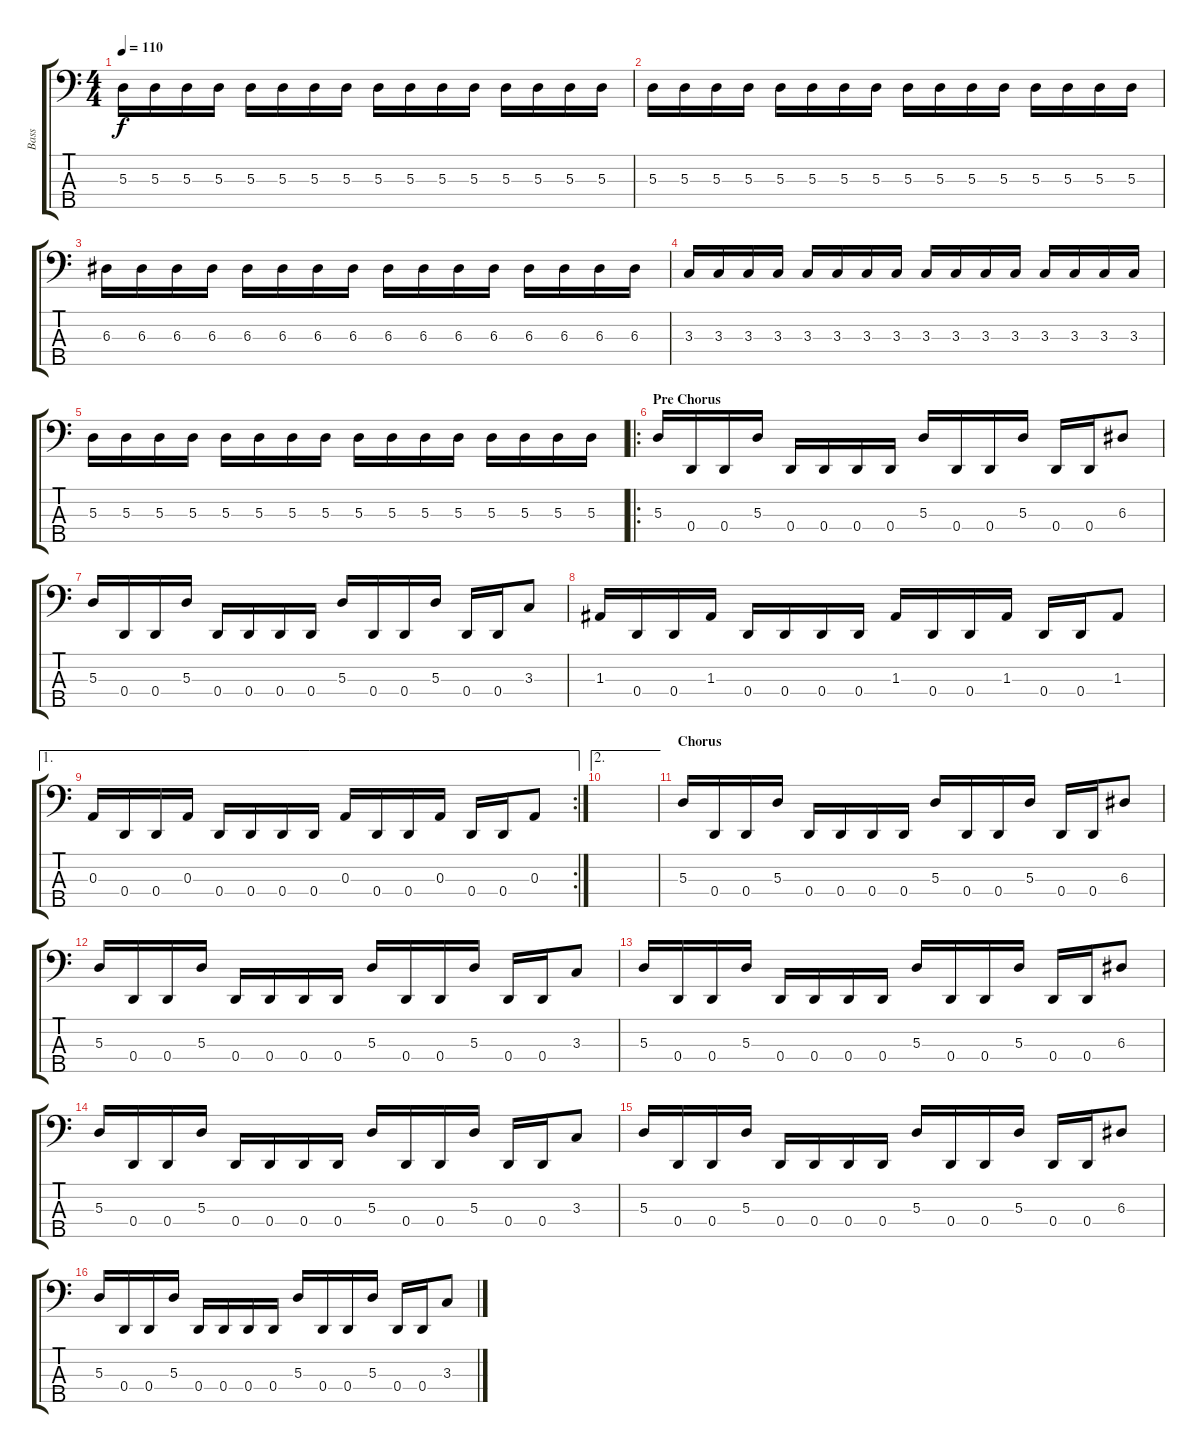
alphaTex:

\track ("Bass" "Bass") {instrument synthbass1}
\staff {score tabs}
\tuning (G2 D2 A1 D1 B0) {hide}
\ts (4 4)
\tempo 110
\clef f4
\ks c
5.3.16{dy f} 5.3.16 5.3.16 5.3.16 5.3.16 5.3.16 5.3.16 5.3.16 5.3.16 5.3.16 5.3.16 5.3.16 5.3.16 5.3.16 5.3.16 5.3.16 |
5.3.16 5.3.16 5.3.16 5.3.16 5.3.16 5.3.16 5.3.16 5.3.16 5.3.16 5.3.16 5.3.16 5.3.16 5.3.16 5.3.16 5.3.16 5.3.16 |
6.3.16 6.3.16 6.3.16 6.3.16 6.3.16 6.3.16 6.3.16 6.3.16 6.3.16 6.3.16 6.3.16 6.3.16 6.3.16 6.3.16 6.3.16 6.3.16 |
3.3.16 3.3.16 3.3.16 3.3.16 3.3.16 3.3.16 3.3.16 3.3.16 3.3.16 3.3.16 3.3.16 3.3.16 3.3.16 3.3.16 3.3.16 3.3.16 |
5.3.16 5.3.16 5.3.16 5.3.16 5.3.16 5.3.16 5.3.16 5.3.16 5.3.16 5.3.16 5.3.16 5.3.16 5.3.16 5.3.16 5.3.16 5.3.16 |
\ro
\section ("" "Pre Chorus")
5.3.16 0.4.16 0.4.16 5.3.16 0.4.16 0.4.16 0.4.16 0.4.16 5.3.16 0.4.16 0.4.16 5.3.16 0.4.16 0.4.16 6.3.8 |
5.3.16 0.4.16 0.4.16 5.3.16 0.4.16 0.4.16 0.4.16 0.4.16 5.3.16 0.4.16 0.4.16 5.3.16 0.4.16 0.4.16 3.3.8 |
1.3.16 0.4.16 0.4.16 1.3.16 0.4.16 0.4.16 0.4.16 0.4.16 1.3.16 0.4.16 0.4.16 1.3.16 0.4.16 0.4.16 1.3.8 |
\ae 1
\rc 2
0.3.16 0.4.16 0.4.16 0.3.16 0.4.16 0.4.16 0.4.16 0.4.16 0.3.16 0.4.16 0.4.16 0.3.16 0.4.16 0.4.16 0.3.8 |
\ae 2
|
\section ("" "Chorus")
5.3.16 0.4.16 0.4.16 5.3.16 0.4.16 0.4.16 0.4.16 0.4.16 5.3.16 0.4.16 0.4.16 5.3.16 0.4.16 0.4.16 6.3.8 |
5.3.16 0.4.16 0.4.16 5.3.16 0.4.16 0.4.16 0.4.16 0.4.16 5.3.16 0.4.16 0.4.16 5.3.16 0.4.16 0.4.16 3.3.8 |
5.3.16 0.4.16 0.4.16 5.3.16 0.4.16 0.4.16 0.4.16 0.4.16 5.3.16 0.4.16 0.4.16 5.3.16 0.4.16 0.4.16 6.3.8 |
5.3.16 0.4.16 0.4.16 5.3.16 0.4.16 0.4.16 0.4.16 0.4.16 5.3.16 0.4.16 0.4.16 5.3.16 0.4.16 0.4.16 3.3.8 |
5.3.16 0.4.16 0.4.16 5.3.16 0.4.16 0.4.16 0.4.16 0.4.16 5.3.16 0.4.16 0.4.16 5.3.16 0.4.16 0.4.16 6.3.8 |
5.3.16 0.4.16 0.4.16 5.3.16 0.4.16 0.4.16 0.4.16 0.4.16 5.3.16 0.4.16 0.4.16 5.3.16 0.4.16 0.4.16 3.3.8
